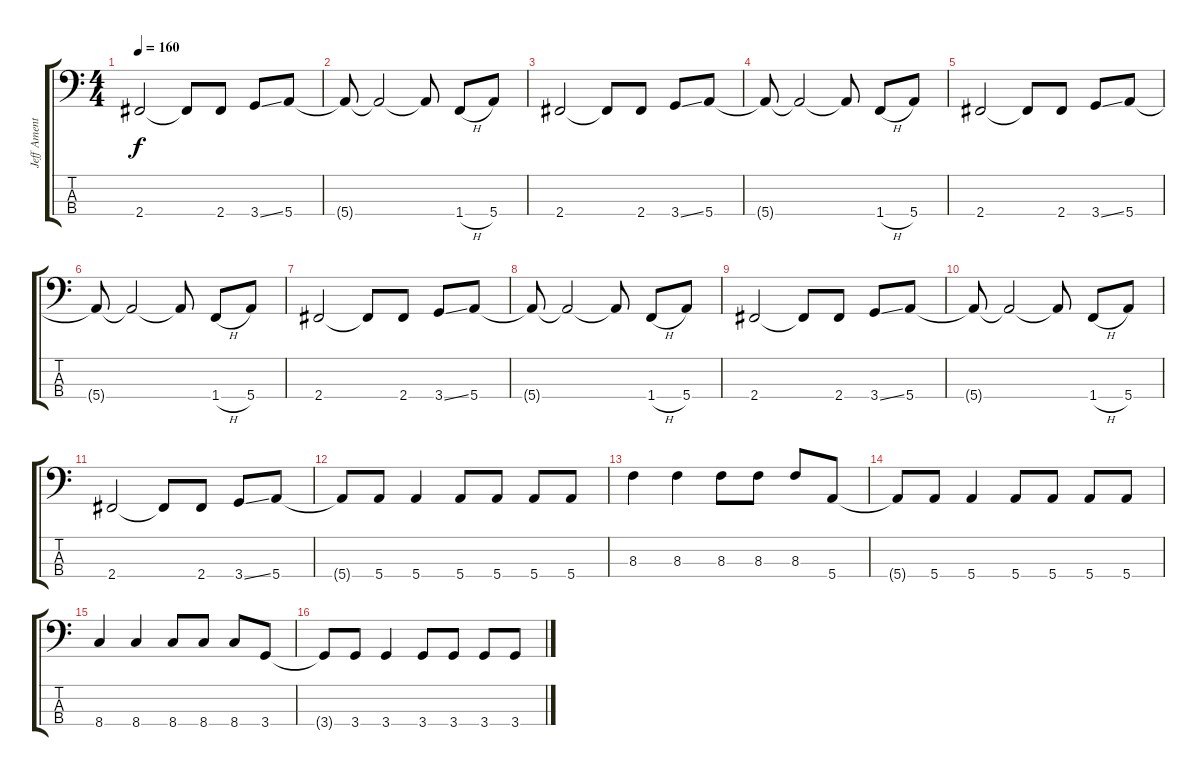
\track ("Jeff Ament" "Jeff Ament") {instrument electricbassfinger}
\staff {score tabs}
\tuning (G2 D2 A1 E1) {hide}
\ts (4 4)
\tempo 160
\clef f4
\ks c
2.4.2{dy f} 2.4{t}.8 2.4.8 3.4{ss}.8 5.4.8 |
5.4{t}.8 5.4{t}.2 5.4{t}.8 1.4{h}.8 5.4.8 |
2.4.2 2.4{t}.8 2.4.8 3.4{ss}.8 5.4.8 |
5.4{t}.8 5.4{t}.2 5.4{t}.8 1.4{h}.8 5.4.8 |
2.4.2 2.4{t}.8 2.4.8 3.4{ss}.8 5.4.8 |
5.4{t}.8 5.4{t}.2 5.4{t}.8 1.4{h}.8 5.4.8 |
2.4.2 2.4{t}.8 2.4.8 3.4{ss}.8 5.4.8 |
5.4{t}.8 5.4{t}.2 5.4{t}.8 1.4{h}.8 5.4.8 |
2.4.2 2.4{t}.8 2.4.8 3.4{ss}.8 5.4.8 |
5.4{t}.8 5.4{t}.2 5.4{t}.8 1.4{h}.8 5.4.8 |
2.4.2 2.4{t}.8 2.4.8 3.4{ss}.8 5.4.8 |
5.4{t}.8 5.4.8 5.4.4 5.4.8 5.4.8 5.4.8 5.4.8 |
8.3.4 8.3.4 8.3.8 8.3.8 8.3.8 5.4.8 |
5.4{t}.8 5.4.8 5.4.4 5.4.8 5.4.8 5.4.8 5.4.8 |
8.4.4 8.4.4 8.4.8 8.4.8 8.4.8 3.4.8 |
3.4{t}.8 3.4.8 3.4.4 3.4.8 3.4.8 3.4.8 3.4.8
